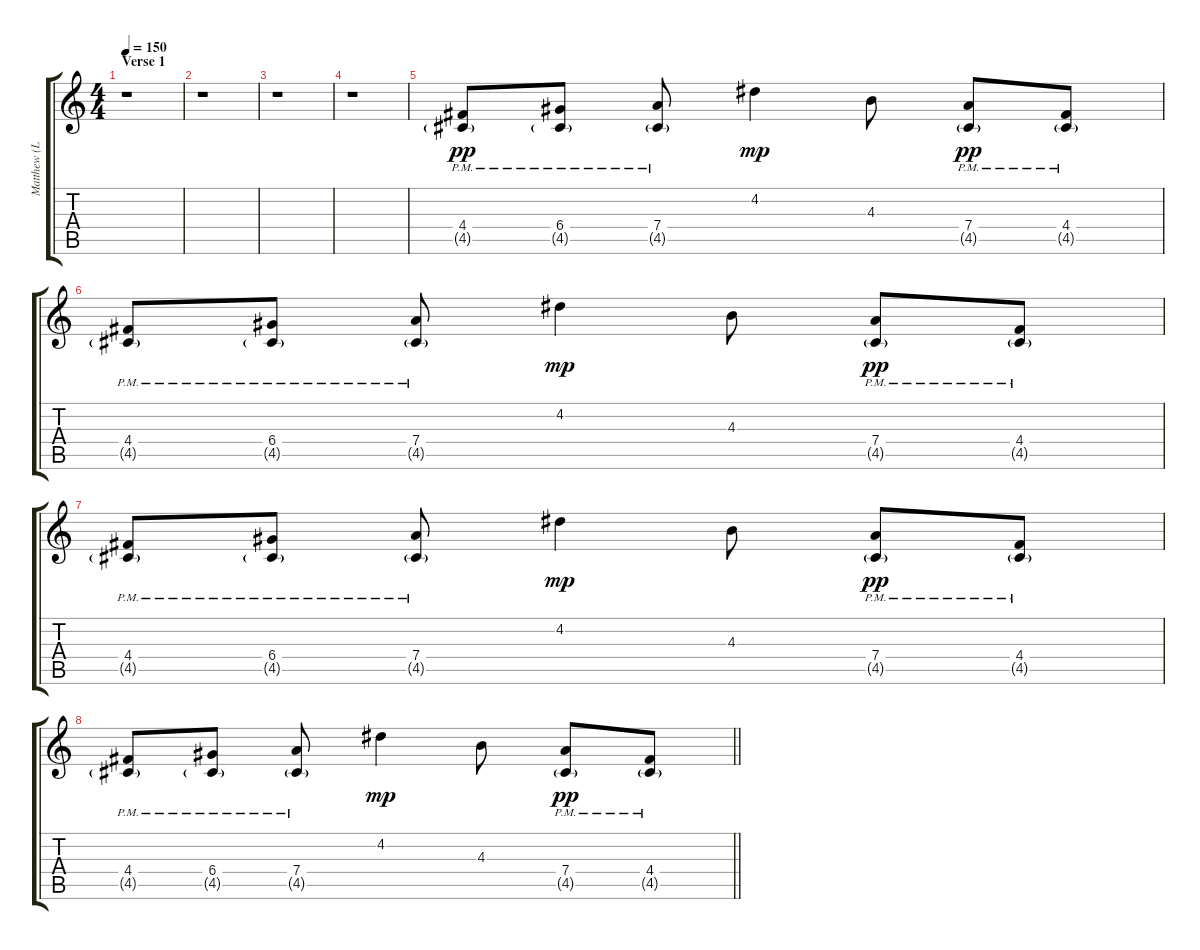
\track ("Matthew (Lead)" "Matthew (L") {instrument overdrivenguitar}
\staff {score tabs}
\tuning (E4 B3 G3 D3 A2 E2) {hide}
\ts (4 4)
\section ("" "Verse 1")
\tempo 150
\clef g2
\ks c
r.1{dy f} |
r.1{instrument overdrivenguitar} |
r.1 |
r.1 |
(4.4{pm} 4.5{g pm}).8{dy pp} (6.4{pm} 4.5{g pm}).8 (7.4{pm} 4.5{g pm}).8 4.2.4{dy mp} 4.3.8 (7.4{pm} 4.5{g pm}).8{dy pp} (4.4{pm} 4.5{g pm}).8 |
(4.4{pm} 4.5{g pm}).8 (6.4{pm} 4.5{g pm}).8 (7.4{pm} 4.5{g pm}).8 4.2.4{dy mp} 4.3.8 (7.4{pm} 4.5{g pm}).8{dy pp} (4.4{pm} 4.5{g pm}).8 |
(4.4{pm} 4.5{g pm}).8 (6.4{pm} 4.5{g pm}).8 (7.4{pm} 4.5{g pm}).8 4.2.4{dy mp} 4.3.8 (7.4{pm} 4.5{g pm}).8{dy pp} (4.4{pm} 4.5{g pm}).8 |
\barLineRight lightlight
(4.4{pm} 4.5{g pm}).8 (6.4{pm} 4.5{g pm}).8 (7.4{pm} 4.5{g pm}).8 4.2.4{dy mp} 4.3.8 (7.4{pm} 4.5{g pm}).8{dy pp} (4.4{pm} 4.5{g pm}).8
